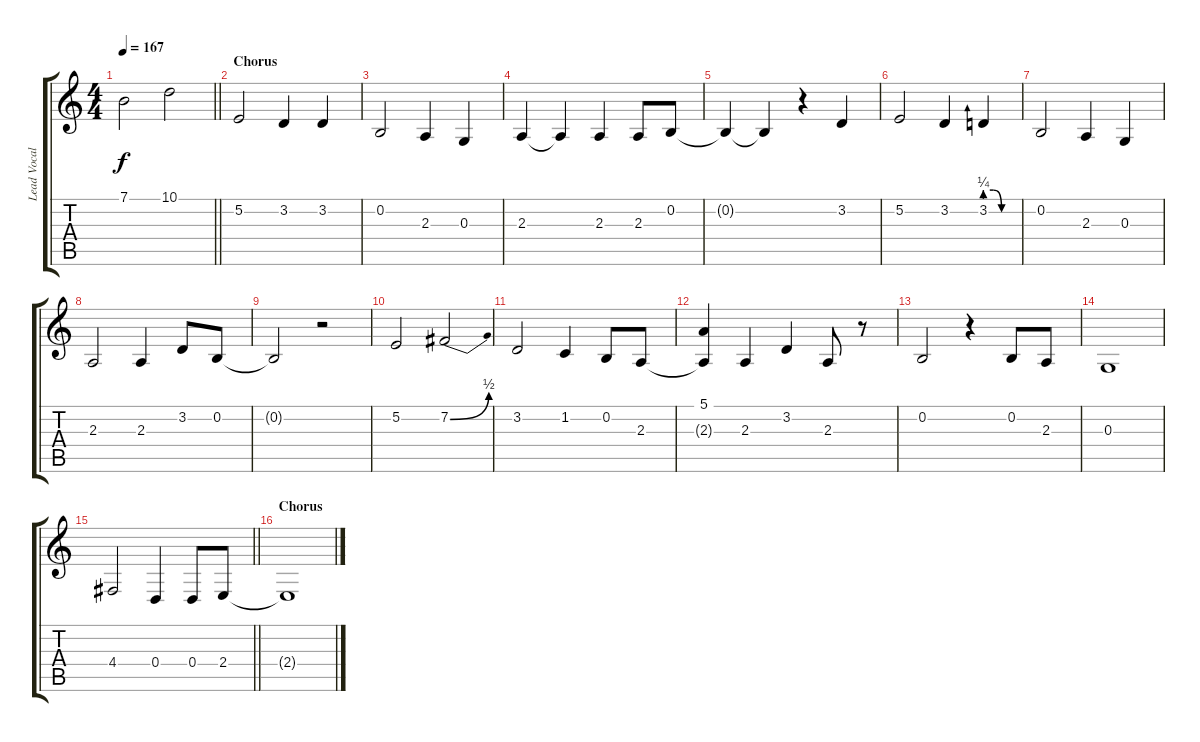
\track ("Lead Vocals" "Lead Vocal") {instrument tenorsax}
\staff {score tabs}
\tuning (E4 B3 G3 D3 A2 E2) {hide}
\ts (4 4)
\tempo 167
\clef g2
\barLineRight lightlight
\ks c
7.1.2{dy f} 10.1.2 |
\section ("" "Chorus")
5.2.2 3.2.4 3.2.4 |
0.2.2 2.3.4 0.3.4 |
2.3.4 2.3{t}.4 2.3.4 2.3.8 0.2.8 |
0.2{t}.4 0.2{t}.4 r.4 3.2.4 |
5.2.2 3.2.4 3.2{be (custom 0 1 15 1 30 0 60 0)}.4 |
0.2.2 2.3.4 0.3.4 |
2.3.2 2.3.4 3.2.8 0.2.8 |
0.2{t}.2 r.2 |
5.2.2 7.2{be (bend 0 0 60 2)}.2 |
3.2.2 1.2.4 0.2.8 2.3.8 |
(5.1 2.3{t}).4 2.3.4 3.2.4 2.3.8 r.8 |
0.2.2 r.4 0.2.8 2.3.8 |
0.3.1 |
\barLineRight lightlight
4.4.2 0.4.4 0.4.8 2.4.8 |
\section ("" "Chorus")
2.4{t}.1
